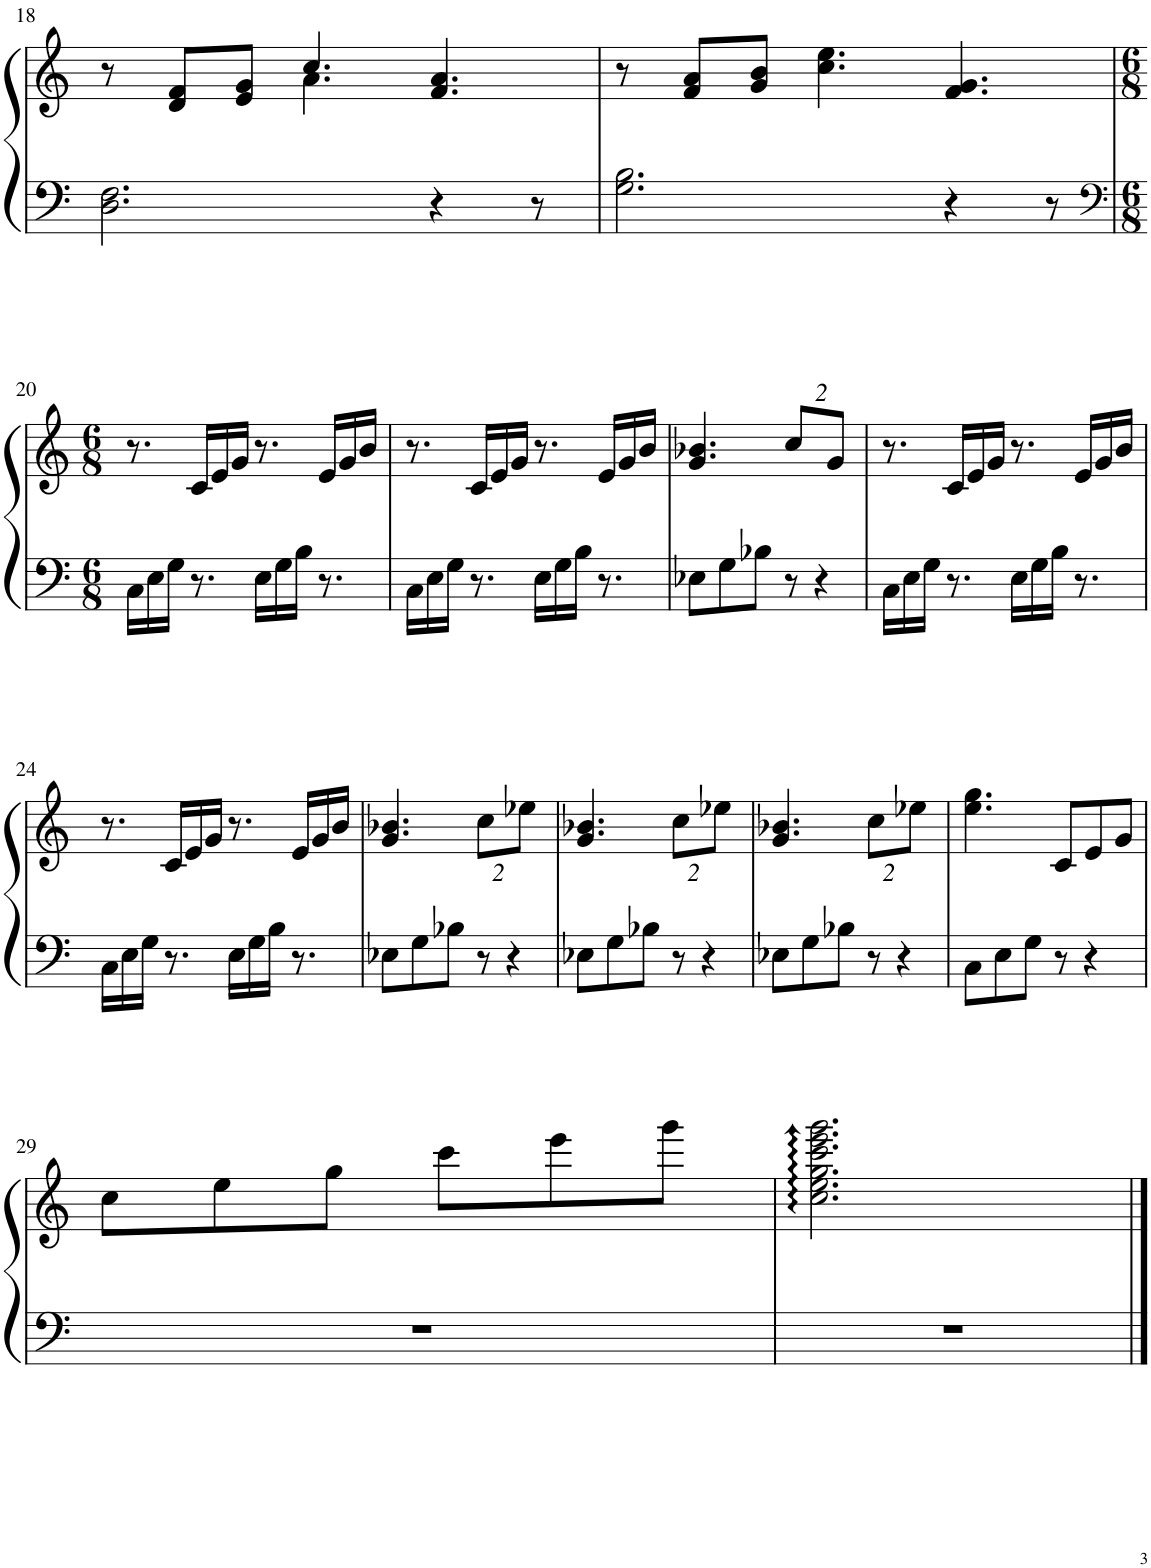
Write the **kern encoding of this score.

**kern	**kern
*part1	*part1
*staff2	*staff1
*I"Piano	*
*I'Pno.	*
!!LO:PB:g=z
*clefF4	*clefG2
*k[]	*k[]
*M9/8	*M9/8
=18	=18
*^	*^
2.D\ 2.F\	2.ryy	8r	4.ryy
.	.	8d/ 8f/L	.
.	.	8e/ 8g/J	.
.	.	4.cc/	4.a\
4r	4ryy	4.f/ 4.a/	4.ryy
8r	8ryy	.	.
*v	*v	*	*
*	*v	*v
=19	=19
2.G\ 2.B\	8r
.	8f/ 8a/L
.	8g/ 8b/J
.	4.cc\ 4.ee\
4r	4.f/ 4.g/
8r	.
!!LO:LB:g=z
=20	=20
*clefF4	*
*M6/8	*M6/8
16C\LL	8.r
16E\	.
16G\JJ	.
8.r	16c/LL
.	16e/
.	16g/JJ
16E\LL	8.r
16G\	.
16B\JJ	.
8.r	16e/LL
.	16g/
.	16b/JJ
=21	=21
16C\LL	8.r
16E\	.
16G\JJ	.
8.r	16c/LL
.	16e/
.	16g/JJ
16E\LL	8.r
16G\	.
16B\JJ	.
8.r	16e/LL
.	16g/
.	16b/JJ
=22	=22
8E-X\L	4.g/ 4.b-X/
8G\	.
8B-X\J	.
*	*Xbrackettup
8r	16%3cc/L
4r	.
.	16%3g/J
=23	=23
16C\LL	8.r
16E\	.
16G\JJ	.
8.r	16c/LL
.	16e/
.	16g/JJ
16E\LL	8.r
16G\	.
16B\JJ	.
8.r	16e/LL
.	16g/
.	16b/JJ
!!LO:LB:g=z
=24	=24
16C\LL	8.r
16E\	.
16G\JJ	.
8.r	16c/LL
.	16e/
.	16g/JJ
16E\LL	8.r
16G\	.
16B\JJ	.
8.r	16e/LL
.	16g/
.	16b/JJ
=25	=25
8E-X\L	4.g/ 4.b-X/
8G\	.
8B-X\J	.
8r	16%3cc\L
4r	.
.	16%3ee-X\J
=26	=26
8E-X\L	4.g/ 4.b-X/
8G\	.
8B-X\J	.
8r	16%3cc\L
4r	.
.	16%3ee-X\J
=27	=27
8E-X\L	4.g/ 4.b-X/
8G\	.
8B-X\J	.
8r	16%3cc\L
4r	.
.	16%3ee-X\J
=28	=28
8C\L	4.ee\ 4.gg\
8E\	.
8G\J	.
8r	8c/L
4r	8e/
.	8g/J
!!LO:LB:g=z
=29	=29
2.r	8cc\L
.	8ee\
.	8gg\J
.	8ccc\L
.	8eee\
.	8ggg\J
=30	=30
2.r	2.cc\: 2.ee\: 2.gg\: 2.ccc\: 2.eee\: 2.ggg\:
==	==
*-	*-
